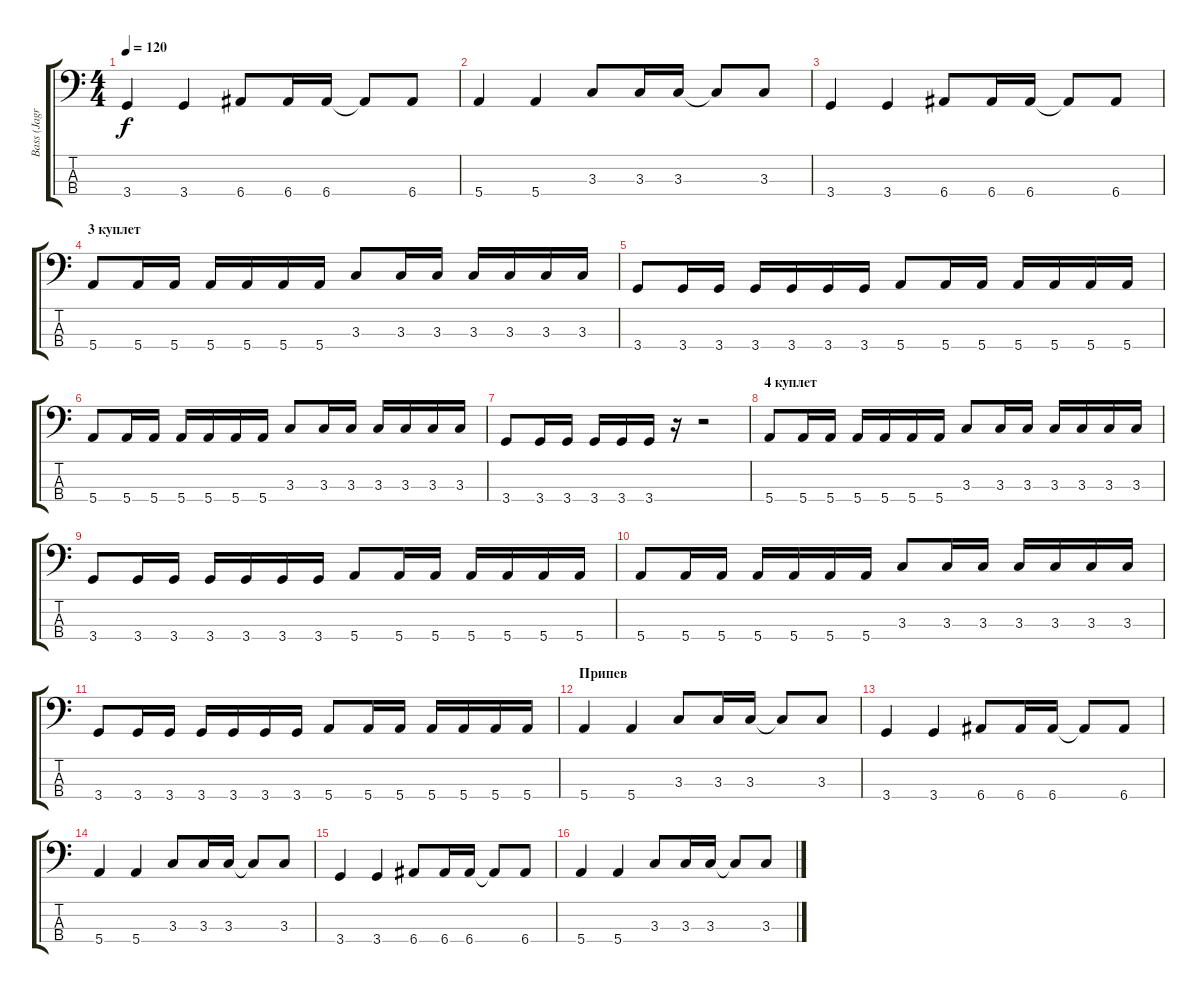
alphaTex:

\track ("Bass (Jagr)" "Bass (Jagr") {instrument electricbasspick}
\staff {score tabs}
\tuning (G2 D2 A1 E1) {hide}
\ts (4 4)
\tempo 120
\clef f4
\ks c
3.4.4{dy f} 3.4.4 6.4.8 6.4.16 6.4.16 6.4{t}.8 6.4.8 |
5.4.4 5.4.4 3.3.8 3.3.16 3.3.16 3.3{t}.8 3.3.8 |
3.4.4 3.4.4 6.4.8 6.4.16 6.4.16 6.4{t}.8 6.4.8 |
\section ("" "3 куплет")
5.4.8 5.4.16 5.4.16 5.4.16 5.4.16 5.4.16 5.4.16 3.3.8 3.3.16 3.3.16 3.3.16 3.3.16 3.3.16 3.3.16 |
3.4.8 3.4.16 3.4.16 3.4.16 3.4.16 3.4.16 3.4.16 5.4.8 5.4.16 5.4.16 5.4.16 5.4.16 5.4.16 5.4.16 |
5.4.8 5.4.16 5.4.16 5.4.16 5.4.16 5.4.16 5.4.16 3.3.8 3.3.16 3.3.16 3.3.16 3.3.16 3.3.16 3.3.16 |
3.4.8 3.4.16 3.4.16 3.4.16 3.4.16 3.4.16 r.16 r.2 |
\section ("" "4 куплет")
5.4.8 5.4.16 5.4.16 5.4.16 5.4.16 5.4.16 5.4.16 3.3.8 3.3.16 3.3.16 3.3.16 3.3.16 3.3.16 3.3.16 |
3.4.8 3.4.16 3.4.16 3.4.16 3.4.16 3.4.16 3.4.16 5.4.8 5.4.16 5.4.16 5.4.16 5.4.16 5.4.16 5.4.16 |
5.4.8 5.4.16 5.4.16 5.4.16 5.4.16 5.4.16 5.4.16 3.3.8 3.3.16 3.3.16 3.3.16 3.3.16 3.3.16 3.3.16 |
3.4.8 3.4.16 3.4.16 3.4.16 3.4.16 3.4.16 3.4.16 5.4.8 5.4.16 5.4.16 5.4.16 5.4.16 5.4.16 5.4.16 |
\section ("" "Припев")
5.4.4 5.4.4 3.3.8 3.3.16 3.3.16 3.3{t}.8 3.3.8 |
3.4.4 3.4.4 6.4.8 6.4.16 6.4.16 6.4{t}.8 6.4.8 |
5.4.4 5.4.4 3.3.8 3.3.16 3.3.16 3.3{t}.8 3.3.8 |
3.4.4 3.4.4 6.4.8 6.4.16 6.4.16 6.4{t}.8 6.4.8 |
5.4.4 5.4.4 3.3.8 3.3.16 3.3.16 3.3{t}.8 3.3.8
